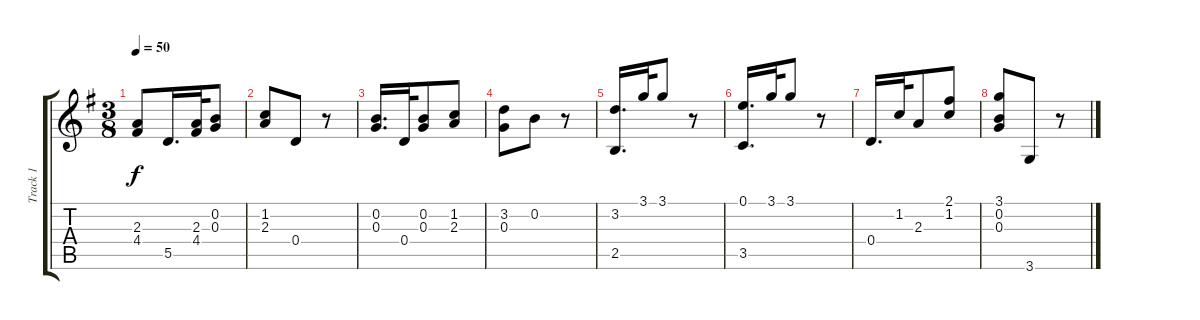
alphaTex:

\track ("Track 1" "Track 1") {instrument acousticguitarsteel}
\staff {score tabs}
\tuning (E4 B3 G3 D3 A2 E2) {hide}
\ts (3 8)
\tempo 50
\clef g2
\ks g
(2.3 4.4).8{dy f} 5.5.16{d} (2.3 4.4).32 (0.2 0.3).8 |
(1.2 2.3).8 0.4.8 r.8 |
(0.2 0.3).16{d} 0.4.32 (0.2 0.3).8 (1.2 2.3).8 |
(3.2 0.3).8 0.2.8 r.8 |
(3.2 2.5).16{d} 3.1.32 3.1.8 r.8 |
(0.1 3.5).16{d} 3.1.32 3.1.8 r.8 |
0.4.16{d} 1.2.32 2.3.8 (2.1 1.2).8 |
(3.1 0.2 0.3).8 3.6.8 r.8
